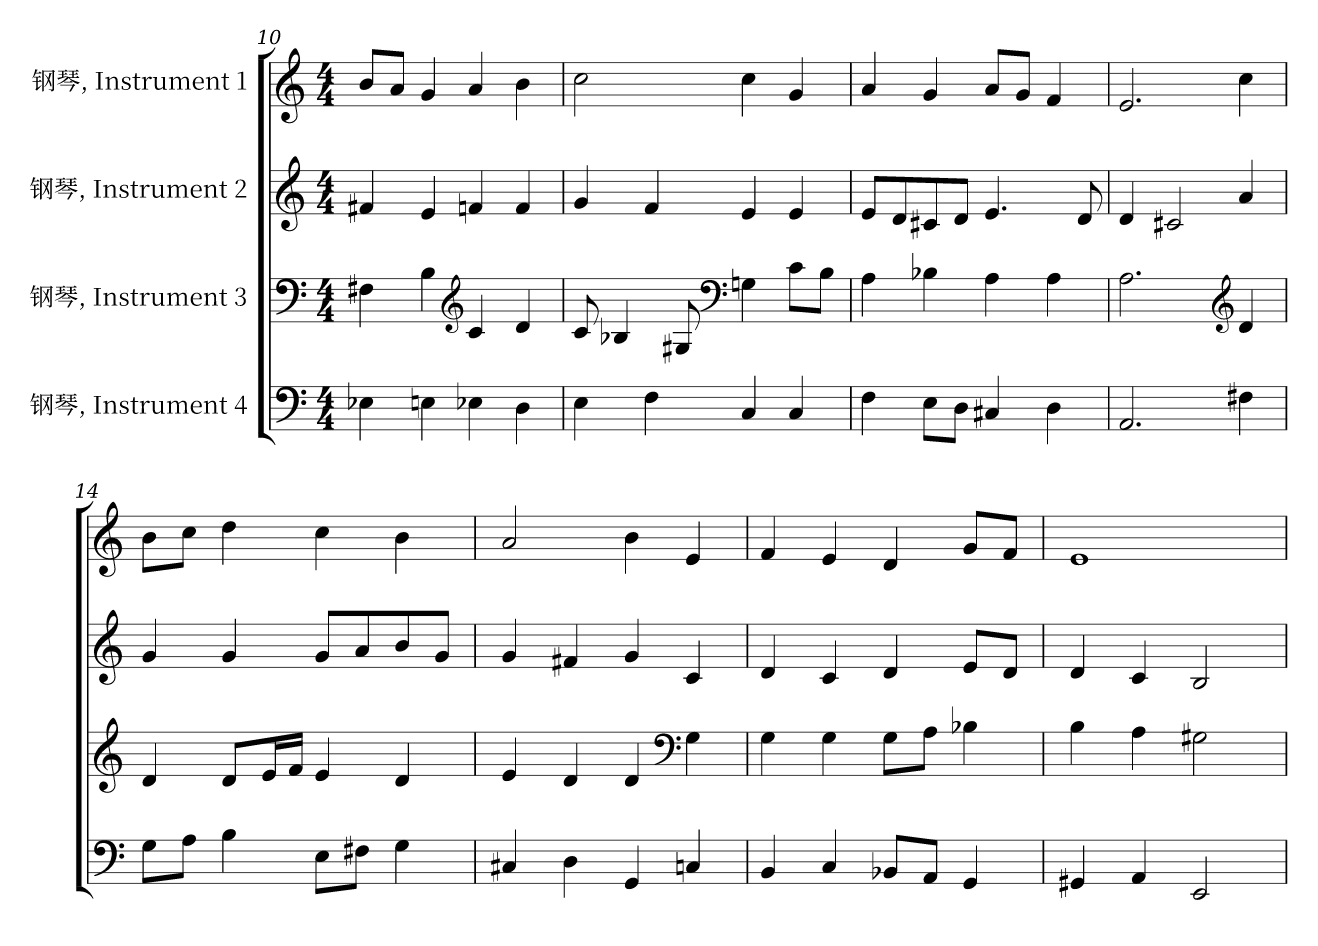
**kern	**kern	**kern	**kern
*part4	*part3	*part2	*part1
*staff4	*staff3	*staff2	*staff1
*I"钢琴, Instrument 4	*I"钢琴, Instrument 3	*I"钢琴, Instrument 2	*I"钢琴, Instrument 1
*clefF4	*clefF4	*clefG2	*clefG2
*k[]	*k[]	*k[]	*k[]
*M4/4	*M4/4	*M4/4	*M4/4
=10	=10	=10	=10
4E-X\	4F#X\	4f#X/	8b/L
.	.	.	8a/J
4En\	4B\	4e/	4g/
*	*clefG2	*	*
4E-X\	4c/	4fn/	4a/
4D\	4d/	4f/	4b\
!!LO:LB:g=z
=11	=11	=11	=11
4E\	8c/	4g/	2cc\
.	4B-X/	.	.
4F\	.	4f/	.
.	8G#X/	.	.
*	*clefF4	*	*
4C/	4Gn\	4e/	4cc\
4C/	8c\L	4e/	4g/
.	8B-\J	.	.
=12	=12	=12	=12
4F\	4A\	8e/L	4a/
.	.	8d/	.
8E\L	4B-X\	8c#X/	4g/
8D\J	.	8d/J	.
4C#X/	4A\	4.e/	8a/L
.	.	.	8g/J
4D\	4A\	.	4f/
.	.	8d/	.
=13	=13	=13	=13
2.AA/	2.A\	4d/	2.e/
.	.	2c#X/	.
*	*clefG2	*	*
4F#X\	4d/	4a/	4cc\
=14	=14	=14	=14
8G\L	4d/	4g/	8b\L
8A\J	.	.	8cc\J
4B\	8d/L	4g/	4dd\
.	16e/L	.	.
.	16f/JJ	.	.
8E\L	4e/	8g/L	4cc\
8F#X\J	.	8a/	.
4G\	4d/	8b/	4b\
.	.	8g/J	.
!!LO:PB:g=z
=15	=15	=15	=15
4C#X/	4e/	4g/	2a/
4D\	4d/	4f#X/	.
4GG/	4d/	4g/	4b\
*	*clefF4	*	*
4Cn/	4G\	4c/	4e/
=16	=16	=16	=16
4BB/	4G\	4d/	4f/
4C/	4G\	4c/	4e/
8BB-X/L	8G\L	4d/	4d/
8AA/J	8A\J	.	.
4GG/	4B-X\	8e/L	8g/L
.	.	8d/J	8f/J
=17	=17	=17	=17
4GG#X/	4B\	4d/	1e
4AA/	4A\	4c/	.
2EE/	2G#X\	2B/	.
=	=	=	=
*-	*-	*-	*-
